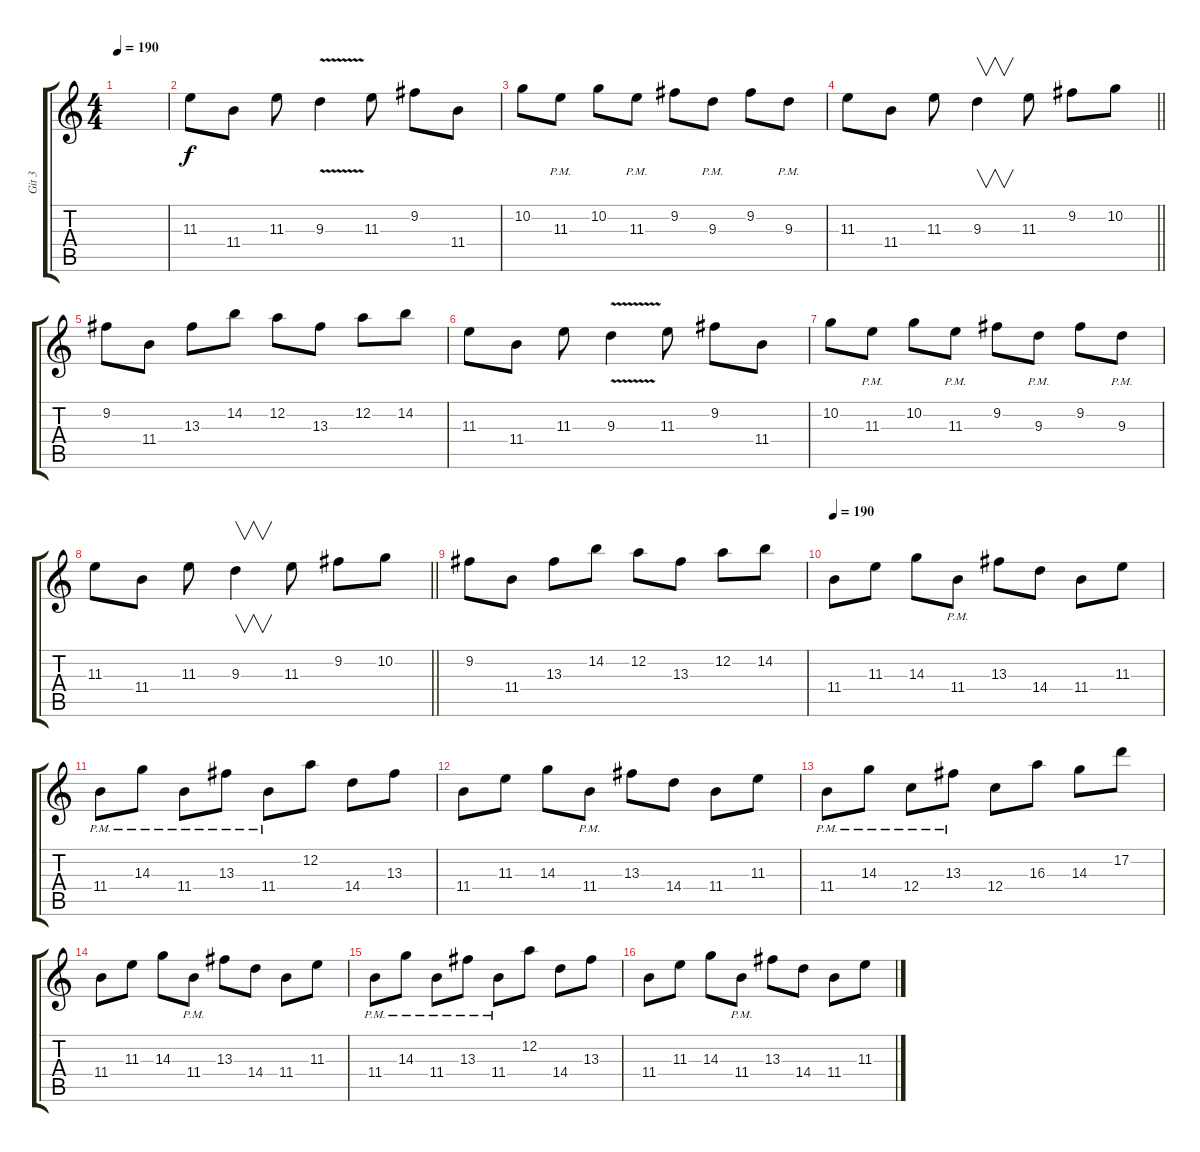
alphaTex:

\track ("Git 3" "Git 3") {instrument overdrivenguitar}
\staff {score tabs}
\tuning (D4 A3 F3 C3 G2 D2) {hide}
\ts (4 4)
\tempo 190
\clef g2
\ks c
|
11.3.8 11.4.8 11.3.8 9.3{v}.4 11.3.8 9.2.8 11.4.8 |
10.2.8 11.3{pm}.8 10.2.8 11.3{pm}.8 9.2.8 9.3{pm}.8 9.2.8 9.3{pm}.8 |
\barLineRight lightlight
11.3.8 11.4.8 11.3.8 9.3.4{v} 11.3.8 9.2.8 10.2.8 |
9.2.8 11.4.8 13.3.8 14.2.8 12.2.8 13.3.8 12.2.8 14.2.8 |
11.3.8 11.4.8 11.3.8 9.3{v}.4 11.3.8 9.2.8 11.4.8 |
10.2.8 11.3{pm}.8 10.2.8 11.3{pm}.8 9.2.8 9.3{pm}.8 9.2.8 9.3{pm}.8 |
\barLineRight lightlight
11.3.8 11.4.8 11.3.8 9.3.4{v} 11.3.8 9.2.8 10.2.8 |
9.2.8 11.4.8 13.3.8 14.2.8 12.2.8 13.3.8 12.2.8 14.2.8 |
\tempo 190
11.4.8 11.3.8 14.3.8 11.4{pm}.8 13.3.8 14.4.8 11.4.8 11.3.8 |
11.4{pm}.8 14.3{pm}.8 11.4{pm}.8 13.3{pm}.8 11.4{pm}.8 12.2.8 14.4.8 13.3.8 |
11.4.8 11.3.8 14.3.8 11.4{pm}.8 13.3.8 14.4.8 11.4.8 11.3.8 |
11.4{pm}.8 14.3{pm}.8 12.4{pm}.8 13.3{pm}.8 12.4.8 16.3.8 14.3.8 17.2.8 |
11.4.8 11.3.8 14.3.8 11.4{pm}.8 13.3.8 14.4.8 11.4.8 11.3.8 |
11.4{pm}.8 14.3{pm}.8 11.4{pm}.8 13.3{pm}.8 11.4{pm}.8 12.2.8 14.4.8 13.3.8 |
11.4.8 11.3.8 14.3.8 11.4{pm}.8 13.3.8 14.4.8 11.4.8 11.3.8
